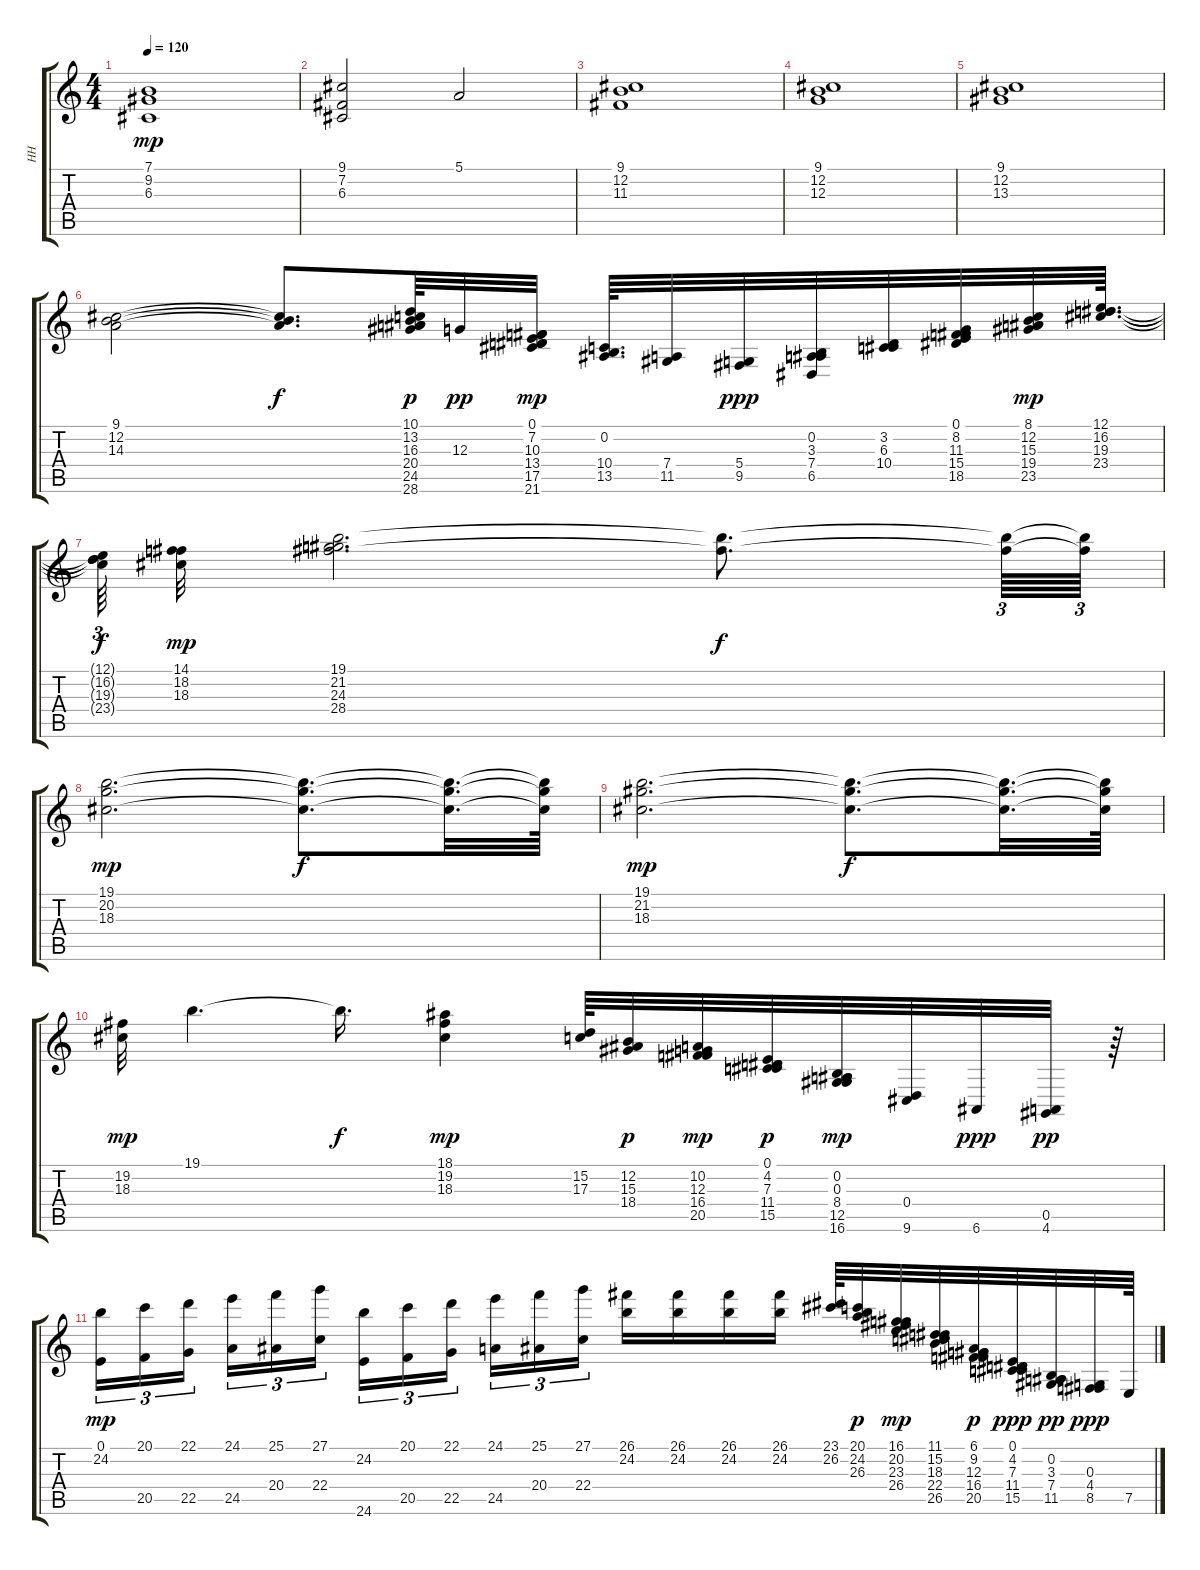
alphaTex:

\track ("HH" "HH") {instrument acousticgrandpiano}
\staff {score tabs}
\tuning (E4 B3 G3 D3 A2 E2) {hide}
\ts (4 4)
\tempo 120
\clef g2
\ks c
(7.1 9.2 6.3).1{dy mp} |
(9.1 7.2 6.3).2 5.1.2 |
(9.1 12.2 11.3).1 |
(9.1 12.2 12.3).1 |
(9.1 12.2 13.3).1 |
(9.1 12.2 14.3).2 (9.1{t} 12.2{t} 14.3{t}).8{d dy f} (10.1 13.2 16.3 20.4 24.5 28.6).64{dy p} 12.3.32{dy pp} (0.1 7.2 10.3 13.4 17.5 21.6).32{dy mp} (0.2 10.4 13.5).64{d} (7.4 11.5).32 (5.4 9.5).32{dy ppp} (0.2 3.3 7.4 6.5).32 (3.2 6.3 10.4).32 (0.1 8.2 11.3 15.4 18.5).32 (8.1 12.2 15.3 19.4 23.5).32{dy mp} (12.1 16.2 19.3 23.4).64{d} |
(12.1{t} 16.2{t} 19.3{t} 23.4{t}).64{tu (3 2) dy f} (14.1 18.2 18.3).32{dy mp} (19.1 21.2 24.3 28.4).2{d} (19.1{t} 28.4{t}).8{d dy f} (19.1{t} 28.4{t}).64{tu (3 2)} (19.1{t} 28.4{t}).64{tu (3 2)} |
(19.1 20.2 18.3).2{d dy mp} (19.1{t} 20.2{t} 18.3{t}).8{d dy f} (19.1{t} 20.2{t} 18.3{t}).32{d} (19.1{t} 20.2{t} 18.3{t}).64 |
(19.1 21.2 18.3).2{d dy mp} (19.1{t} 21.2{t} 18.3{t}).8{d dy f} (19.1{t} 21.2{t} 18.3{t}).32{d} (19.1{t} 21.2{t} 18.3{t}).64 |
(19.2 18.3).32{dy mp} 19.1.4{d} 19.1{t}.16{d dy f} (18.1 19.2 18.3).4{dy mp} (15.2 17.3).64 (12.2 15.3 18.4).32{dy p} (10.2 12.3 16.4 20.5).32{dy mp} (0.1 4.2 7.3 11.4 15.5).32{dy p} (0.2 0.3 8.4 12.5 16.6).32{dy mp} (0.4 9.6).32 6.6.32{dy ppp} (0.5 4.6).32{dy pp} r.64 |
(0.1 24.2).16{tu (3 2) dy mp} (20.1 20.5).16{tu (3 2)} (22.1 22.5).16{tu (3 2) beam splitsecondary} (24.1 24.5).16{tu (3 2)} (25.1 20.4).16{tu (3 2)} (27.1 22.4).16{tu (3 2)} (24.2 24.6).16{tu (3 2)} (20.1 20.5).16{tu (3 2)} (22.1 22.5).16{tu (3 2) beam splitsecondary} (24.1 24.5).16{tu (3 2)} (25.1 20.4).16{tu (3 2)} (27.1 22.4).16{tu (3 2)} (26.1 24.2).16 (26.1 24.2).16 (26.1 24.2).16 (26.1 24.2).16 (23.1 26.2).64 (20.1 24.2 26.3).32{dy p} (16.1 20.2 23.3 26.4).32{dy mp} (11.1 15.2 18.3 22.4 26.5).32 (6.1 9.2 12.3 16.4 20.5).32{dy p} (0.1 4.2 7.3 11.4 15.5).32{dy ppp} (0.2 3.3 7.4 11.5).32{dy pp} (0.3 4.4 8.5).32{dy ppp} 7.5.64
